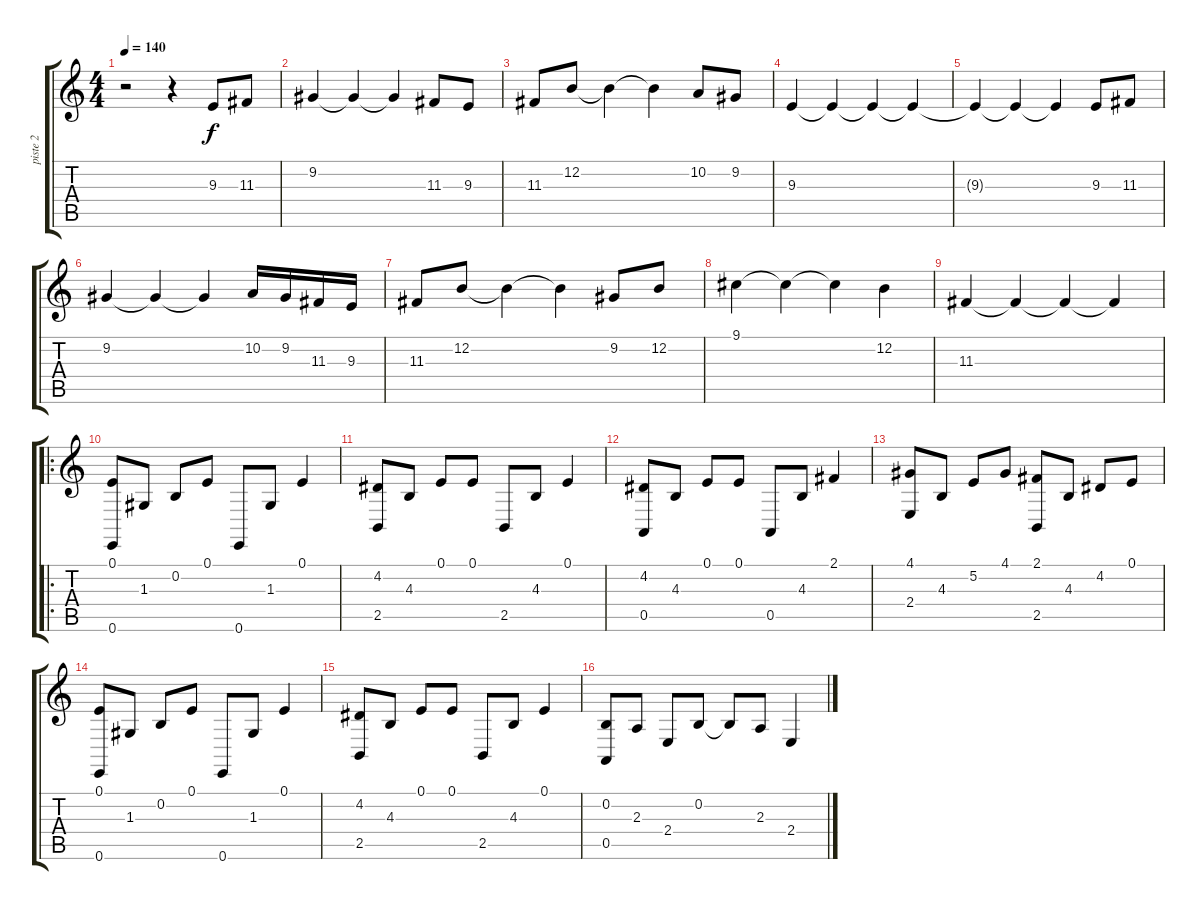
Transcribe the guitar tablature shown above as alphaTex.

\track ("piste 2" "piste 2") {instrument flute}
\staff {score tabs}
\tuning (E4 B3 G3 D3 A2 E2) {hide}
\ts (4 4)
\tempo 140
\clef g2
\ks c
r.2{dy f instrument flute} r.4 9.3.8 11.3.8 |
9.2.4 9.2{t}.4 9.2{t}.4 11.3.8 9.3.8 |
11.3.8 12.2.8 12.2{t}.4 12.2{t}.4 10.2.8 9.2.8 |
9.3.4 9.3{t}.4 9.3{t}.4 9.3{t}.4 |
9.3{t}.4 9.3{t}.4 9.3{t}.4 9.3.8 11.3.8 |
9.2.4 9.2{t}.4 9.2{t}.4 10.2.16 9.2.16 11.3.16 9.3.16 |
11.3.8 12.2.8 12.2{t}.4 12.2{t}.4 9.2.8 12.2.8 |
9.1.4 9.1{t}.4 9.1{t}.4 12.2.4 |
11.3.4 11.3{t}.4 11.3{t}.4 11.3{t}.4 |
\ro
(0.1 0.6).8{instrument acousticguitarnylon} 1.3.8 0.2.8 0.1.8 0.6.8 1.3.8 0.1.4 |
(4.2 2.5).8 4.3.8 0.1.8 0.1.8 2.5.8 4.3.8 0.1.4 |
(4.2 0.5).8 4.3.8 0.1.8 0.1.8 0.5.8 4.3.8 2.1.4 |
(4.1 2.4).8 4.3.8 5.2.8 4.1.8 (2.1 2.5).8 4.3.8 4.2.8 0.1.8 |
(0.1 0.6).8 1.3.8 0.2.8 0.1.8 0.6.8 1.3.8 0.1.4 |
(4.2 2.5).8 4.3.8 0.1.8 0.1.8 2.5.8 4.3.8 0.1.4 |
(0.2 0.5).8 2.3.8 2.4.8 0.2.8 0.2{t}.8 2.3.8 2.4.4
